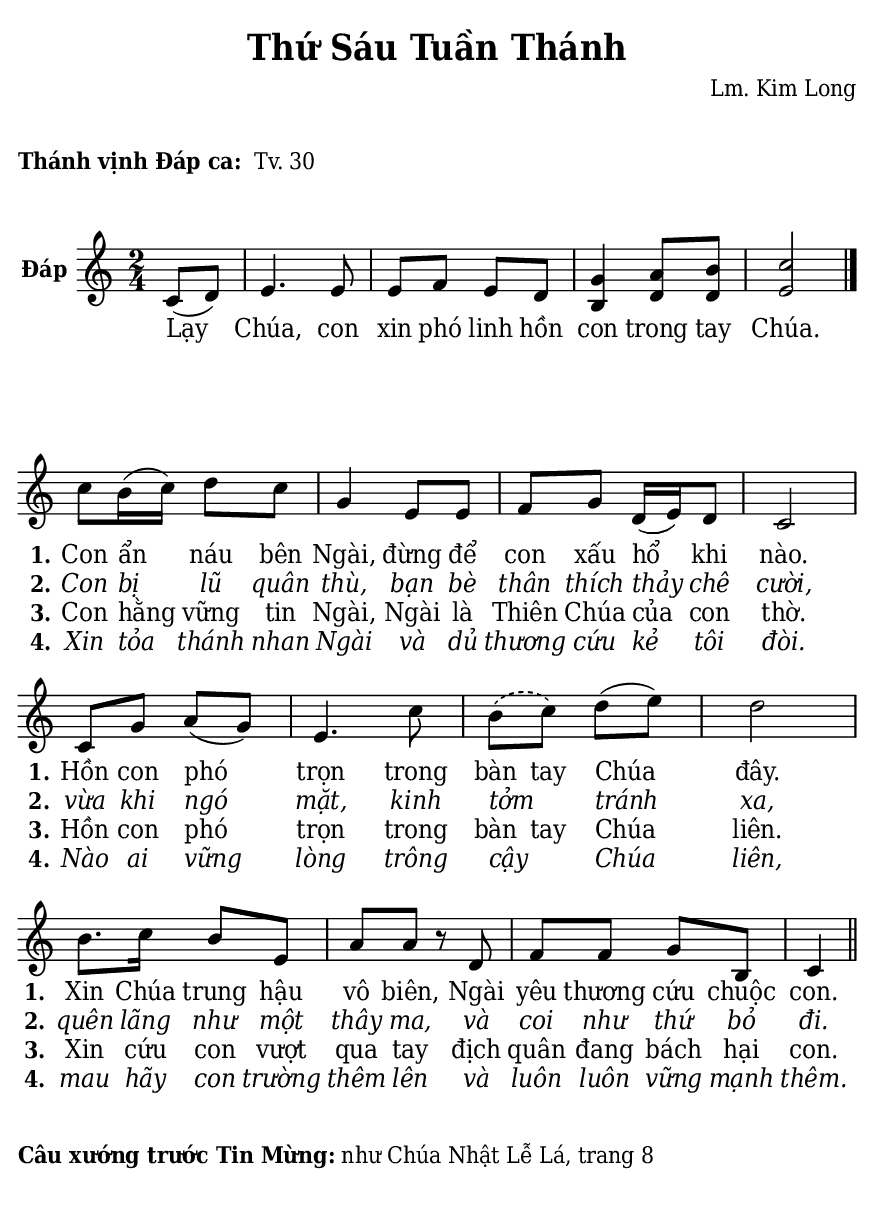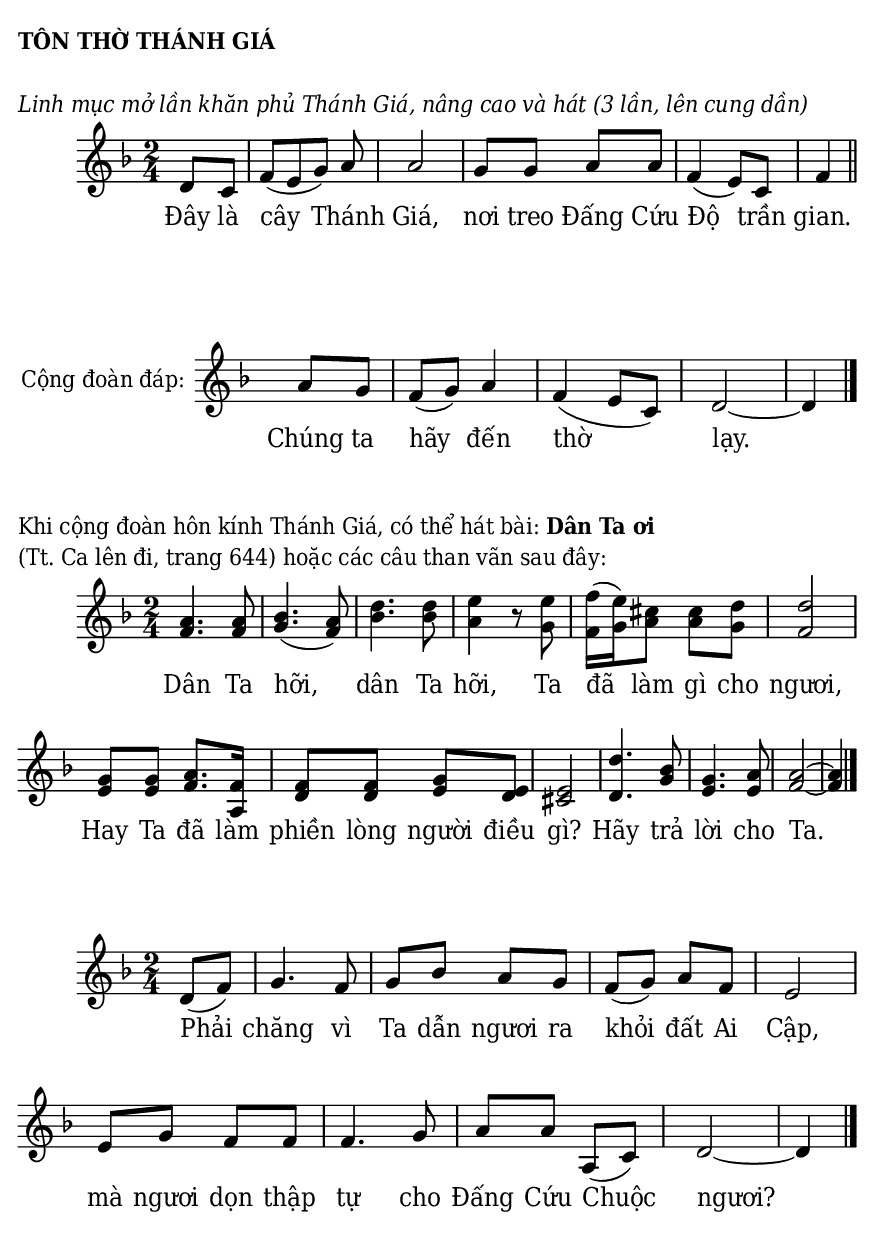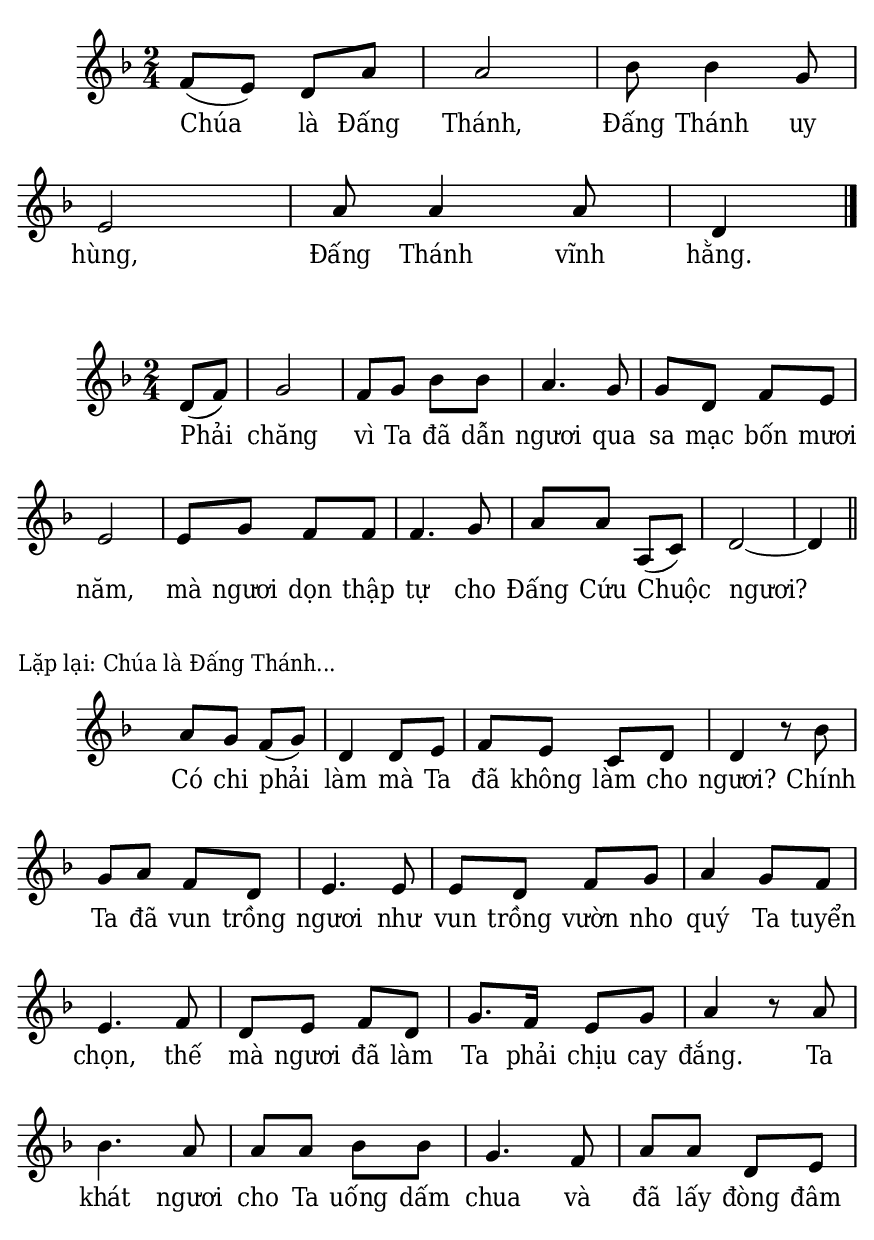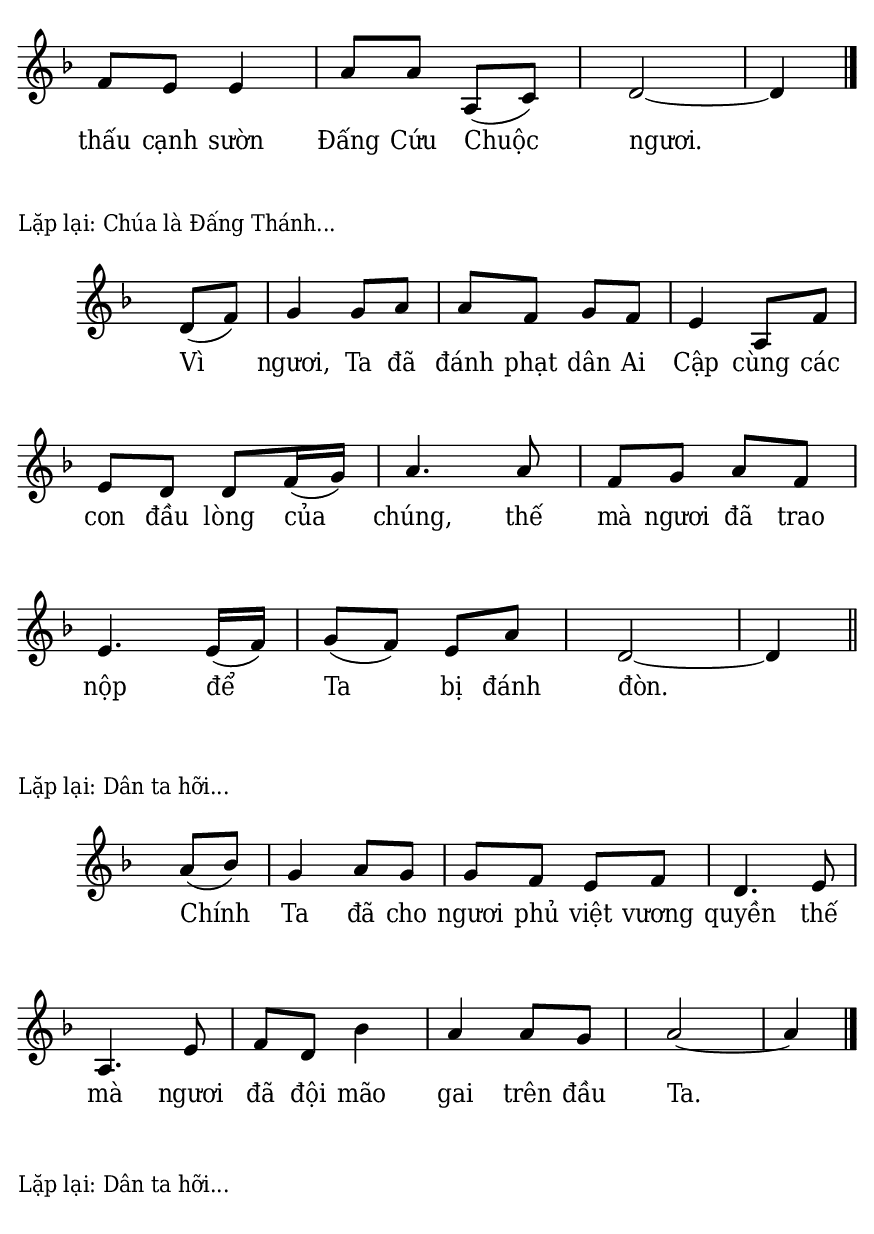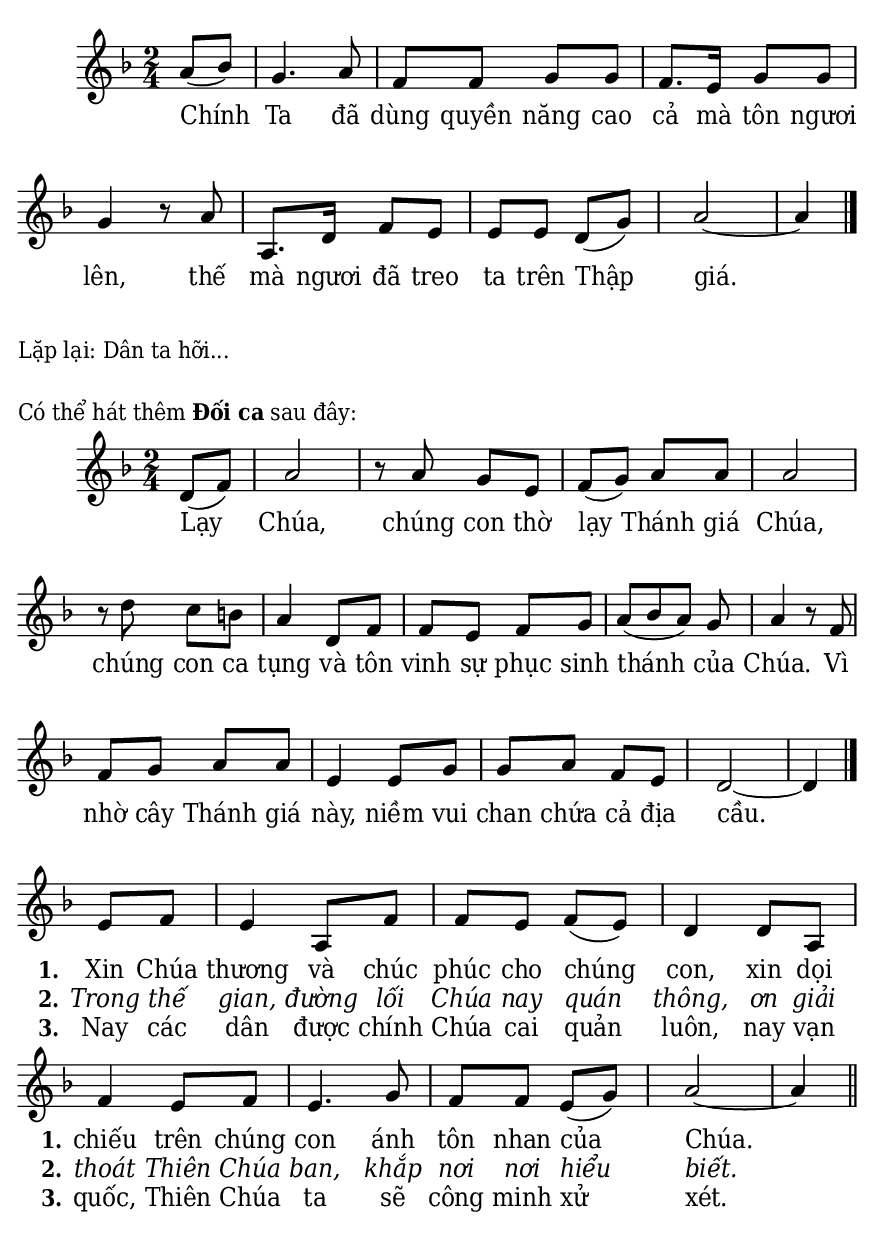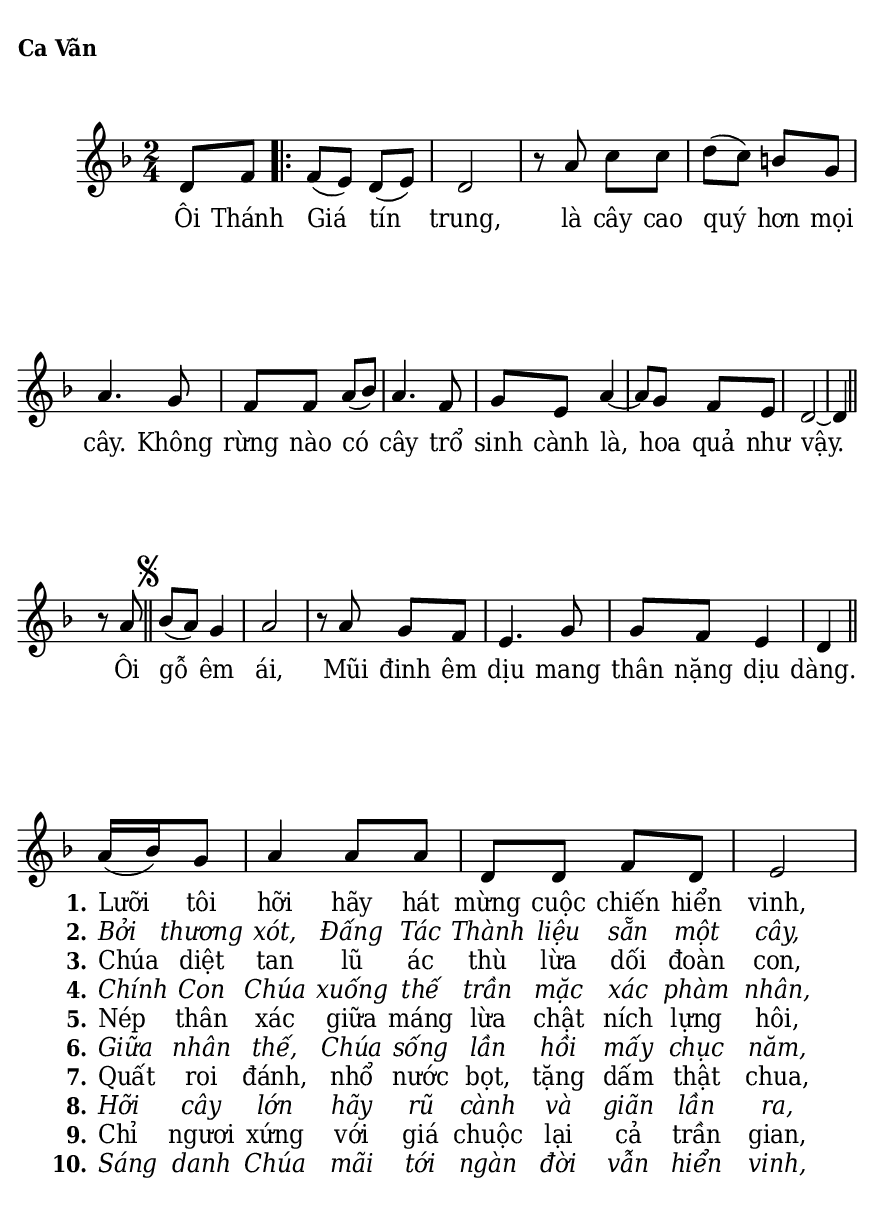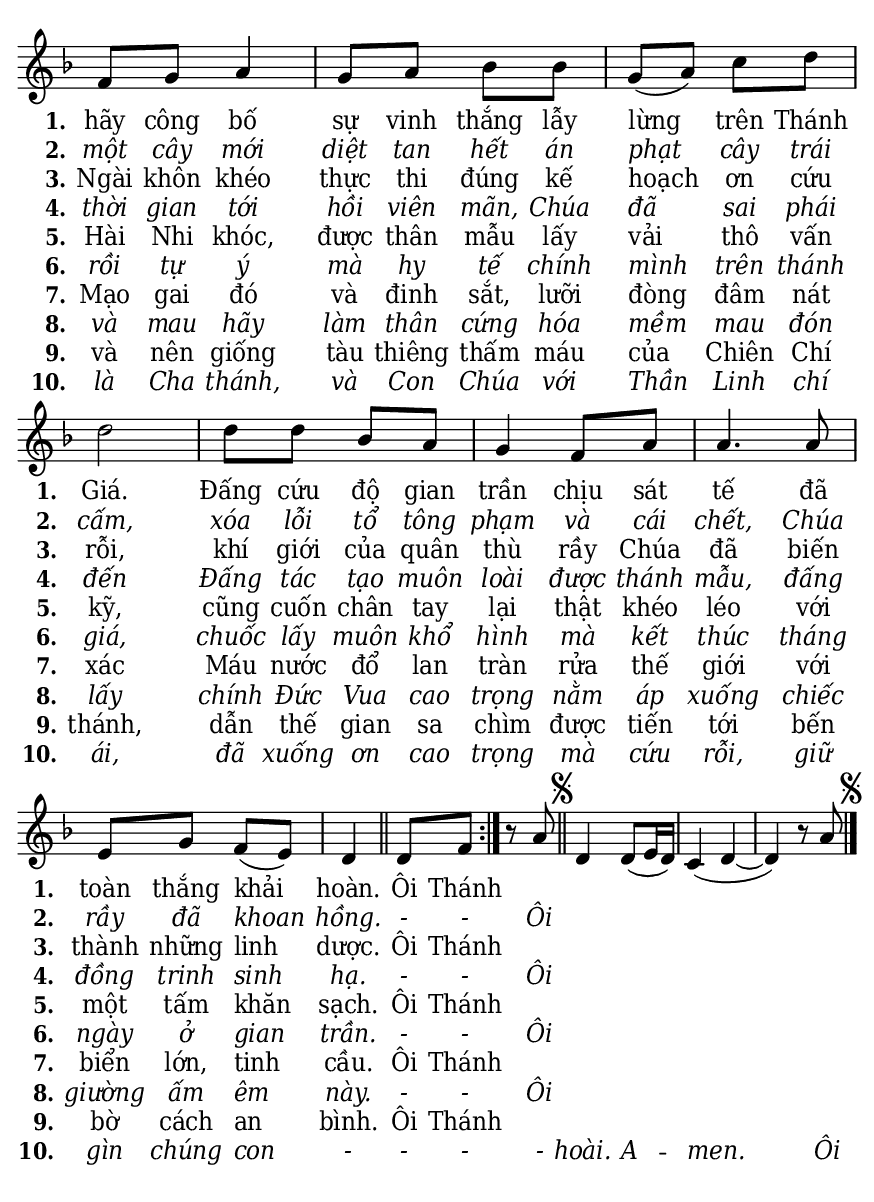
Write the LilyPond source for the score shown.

% Cài đặt chung
\version "2.22.1"
\include "english.ly"

\header {
  title = "Thứ Sáu Tuần Thánh"
  composer = "Lm. Kim Long"
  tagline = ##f
}

% mã nguồn cho những chức năng chưa hỗ trợ trong phiên bản lilypond hiện tại
% cung cấp bởi cộng đồng lilypond khi gửi email đến lilypond-user@gnu.org
% in số phiên khúc trên mỗi dòng
#(define (add-grob-definition grob-name grob-entry)
     (set! all-grob-descriptions
           (cons ((@@ (lily) completize-grob-entry)
                  (cons grob-name grob-entry))
                 all-grob-descriptions)))

#(add-grob-definition
    'StanzaNumberSpanner
    `((direction . ,LEFT)
      (font-series . bold)
      (padding . 1.0)
      (side-axis . ,X)
      (stencil . ,ly:text-interface::print)
      (X-offset . ,ly:side-position-interface::x-aligned-side)
      (Y-extent . ,grob::always-Y-extent-from-stencil)
      (meta . ((class . Spanner)
               (interfaces . (font-interface
                              side-position-interface
                              stanza-number-interface
                              text-interface))))))

\layout {
    \context {
      \Global
      \grobdescriptions #all-grob-descriptions
    }
    \context {
      \Score
      \remove Stanza_number_align_engraver
      \consists
        #(lambda (context)
           (let ((texts '())
                 (syllables '()))
             (make-engraver
              (acknowledgers
               ((stanza-number-interface engraver grob source-engraver)
                  (set! texts (cons grob texts)))
               ((lyric-syllable-interface engraver grob source-engraver)
                  (set! syllables (cons grob syllables))))
              ((stop-translation-timestep engraver)
                 (for-each
                  (lambda (text)
                    (for-each
                     (lambda (syllable)
                       (ly:pointer-group-interface::add-grob
                        text
                        'side-support-elements
                        syllable))
                     syllables))
                  texts)
                 (set! syllables '())))))
    }
    \context {
      \Lyrics
      \remove Stanza_number_engraver
      \consists
        #(lambda (context)
           (let ((text #f)
                 (last-stanza #f))
             (make-engraver
              ((process-music engraver)
                 (let ((stanza (ly:context-property context 'stanza #f)))
                   (if (and stanza (not (equal? stanza last-stanza)))
                       (let ((column (ly:context-property context
'currentCommandColumn)))
                         (set! last-stanza stanza)
                         (if text
                             (ly:spanner-set-bound! text RIGHT column))
                         (set! text (ly:engraver-make-grob engraver
'StanzaNumberSpanner '()))
                         (ly:grob-set-property! text 'text stanza)
                         (ly:spanner-set-bound! text LEFT column)))))
              ((finalize engraver)
                 (if text
                     (let ((column (ly:context-property context
'currentCommandColumn)))
                       (ly:spanner-set-bound! text RIGHT column)))))))
      \override StanzaNumberSpanner.horizon-padding = 10000
    }
}

stanzaReminderOff =
  \temporary \override StanzaNumberSpanner.after-line-breaking =
     #(lambda (grob)
        ;; Can be replaced with (not (first-broken-spanner? grob)) in 2.23.
        (if (let ((siblings (ly:spanner-broken-into (ly:grob-original grob))))
              (and (pair? siblings)
                   (not (eq? grob (car siblings)))))
            (ly:grob-suicide! grob)))

stanzaReminderOn = \undo \stanzaReminderOff
% kết thúc mã nguồn

% Nhạc
nhacMauMot = \relative c' {
  \key c \major
  \time 2/4
  \partial 4 c8 (d) |
  e4. e8 |
  e f e d |
  <g b,>4 <a d,>8 <b d,> |
  <c e,>2 \bar "|."
  
  c8 b16 (c) d8 c |
  g4 e8 e |
  f g d16 (e) d8 |
  c2 |
  c8 g' a (g) |
  e4. c'8 |
  \once \phrasingSlurDashed
  b \(c\) d (e) |
  d2 |
  b8. c16 b8 e, |
  a a r d, |
  f f g b, |
  c4 \bar "||"
}

nhacMauHai = \relative c' {
  \key f \major
  \time 2/4
  \partial 4 d8 c |
  f ([e g]) a |
  a2 |
  g8 g a a |
  f4 (e8) c |
  f4 \bar "||"
}

nhacMauBa = \relative c'' {
  \key f \major
  \time 2/4
  \partial 4 a8 g |
  f (g) a4 |
  f (e8 c) |
  d2 ~ |
  d4 \bar "|."
}

nhacMauBonA = \relative c'' {
  \key f \major
  \time 2/4
  <<
    {
      a4. a8 |
      bf4. (a8) |
      d4. d8 |
      e4 r8 e |
      f16 (e) cs8 cs d |
      d2 |
      g,8 g a8. f16 |
      f8 f g e |
      e2 |
      d'4. bf8 |
      g4. a8 |
      a2 ~ |
      a4 \bar "|." \break
    }
    {
      f4. f8 |
      g4. (f8) |
      bf4. bf8 |
      a4 r8 g |
      f16 (g) a8 a g |
      f2 |
      e8 e f8. a,16 |
      d8 d e d |
      cs2 |
      d4. g8 |
      e4. e8 |
      f2 ~ |
      f4
    }
  >>
  %\break
}

nhacMauBonB = \relative c' {
  \key f \major
  \time 2/4
  \partial 4 d8 (f) |
  g4. f8 |
  g bf a g |
  f (g) a f |
  e2 |
  e8 g f f |
  f4. g8 |
  a a a, (c) |
  d2 ~ |
  \partial 4 d4 \bar "|." \break
}

nhacMauBonC = \relative c' {
  \key f \major
  \time 2/4
  f8 (e) d a' |
  a2 |
  bf8 bf4 g8 |
  e2 |
  a8 a4 a8 |
  d,4 \bar "|." \break
}

nhacMauBonD = \relative c' {
  \key f \major
  \time 2/4
  \partial 4 d8 (f) |
  g2 |
  f8 g bf bf |
  a4. g8 |
  g d f e |
  e2 |
  e8 g f f |
  f4. g8 |
  a a a, (c) |
  d2 ~ |
  d4 \bar "||"
}

nhacMauNam = \relative c'' {
  \key f \major
  \time 2/4
  a8 g f (g) |
  d4 d8 e |
  f e c d |
  d4 r8 bf' |
  g a f d |
  e4. e8 |
  e d f g |
  a4 g8 f |
  e4. f8 |
  d e f d |
  g8. f16 e8 g |
  a4 r8 a |
  bf4. a8 |
  a a bf bf |
  g4. f8 |
  a a d, e |
  f e e4 |
  a8 a a, (c) |
  d2 ~ |
  d4 \bar "|."
}

nhacMauSau = \relative c' {
  \key f \major
  \time 2/4
  \partial 4 d8 (f) |
  g4 g8 a |
  a f g f |
  e4 a,8 f' |
  e d d f16 (g) |
  a4. a8 |
  f g a f |
  e4. e16 (f) |
  g8 (f) e a |
  d,2 ~ |
  d4 \bar "||"
}

nhacMauBay = \relative c'' {
  \key f \major
  \time 2/4
  \partial 4 a8 (bf) |
  g4 a8 g |
  g f e f |
  d4. e8 |
  a,4. e'8 |
  f d bf'4 |
  a a8 g |
  a2 ~ |
  a4 \bar "|."
}

nhacMauTam = \relative c'' {
  \key f \major
  \time 2/4
  \partial 4 a8 (bf) |
  g4. a8 |
  f f g g |
  f8. e16 g8 g |
  g4 r8 a |
  a,8. d16 f8 e |
  e e d (g) |
  a2 ~ |
  a4 \bar "|."
}

nhacMauChin = \relative c' {
  \key f \major
  \time 2/4
  \partial 4 d8 (f) |
  a2 |
  r8 a g e |
  f (g) a a |
  a2 |
  r8 d c b! |
  a4 d,8 f |
  f e f g |
  a ([bf a]) g |
  a4 r8 f |
  f g a a |
  e4 e8 g |
  g a f e |
  d2 ~ |
  d4 \bar "|." \break
  
  e8 f |
  e4 a,8 f' |
  f e f (e) |
  d4 d8 a |
  f'4 e8 f |
  e4. g8 |
  f f e (g) |
  a2 ~ |
  a4 \bar "||"
}

nhacMauMuoi = \relative c' {
  \key f \major
  \time 2/4
  \partial 4 d8 f \bar ".|:"
  f (e) d (e) |
  d2 |
  r8 a' c c |
  d (c) b! g |
  a4. g8 |
  f f a (bf) |
  a4. f8 |
  g e a4 ~ |
  a8 g f e |
  d2 ~ |
  d4 \bar "||" \break
  
  r8 a'
  \once \override Score.RehearsalMark.font-size = #0.1
  \mark \markup { \musicglyph #"scripts.segno" }
  \bar "||"
  bf (a) g4 |
  a2 |
  r8 a g f |
  e4. g8 |
  g f e4 |
  d \bar "||" \break
  
  a'16 (bf) g8 |
  a4 a8 a |
  d, d f d |
  e2 |
  f8 g a4 |
  g8 a bf bf |
  g (a) c d |
  d2 |
  d8 d bf a |
  g4 f8 a |
  a4. a8 |
  e g f (e) |
  \partial 4 d4 \bar "||"
  d8 f \bar ":|."
  r8 a
  \once \override Score.RehearsalMark.font-size = #0.1
  \mark \markup { \musicglyph #"scripts.segno" }
  \bar "||"
  d,4 d8 (e16 d) |
  c4 ( d ~ |
  d) r8 a' \bar "|."
  \once \override Score.RehearsalMark.font-size = #0.1
  \mark \markup { \musicglyph #"scripts.segno" }
}

% Lời
loiMauMot = \lyricmode {
  Lạy Chúa, con xin phó linh hồn con trong tay Chúa.
  <<
    {
      \set stanza = "1."
      Con ẩn náu bên Ngài, đừng để con xấu hổ khi nào.
      Hồn con phó trọn trong bàn tay Chúa đây.
      Xin Chúa trung hậu vô biên, Ngài yêu thương cứu chuộc con.
      
    }
    \new Lyrics {
      \set associatedVoice = "beSop"
      \set stanza = "2."
      \override Lyrics.LyricText.font-shape = #'italic
      Con bị lũ quân thù, bạn bè thân thích thảy chê cười,
      vừa khi ngó mặt, kinh tởm _ tránh xa,
      quên lãng như một thây ma, và coi như thứ bỏ đi.
    }
    \new Lyrics {
      \set associatedVoice = "beSop"
      \set stanza = "3."
      Con hằng vững tin Ngài, Ngài là Thiên Chúa của con thờ.
      Hồn con phó trọn trong bàn tay Chúa liên.
      Xin cứu con vượt qua tay địch quân đang bách hại con.
    }
    \new Lyrics {
      \set associatedVoice = "beSop"
      \set stanza = "4."
      \override Lyrics.LyricText.font-shape = #'italic
      Xin tỏa thánh nhan Ngài và dủ thương cứu kẻ tôi đòi.
      Nào ai vững lòng trông cậy _ Chúa liên,
      mau hãy con trường thêm lên và luôn luôn vững mạnh thêm.
    }
  >>
}

loiMauHai = \lyricmode {
  Đây là cây Thánh Giá, nơi treo Đấng Cứu Độ trần gian.
}

loiMauBa = \lyricmode {
  Chúng ta hãy đến thờ lạy.
}

loiMauBonA = \lyricmode {
  Dân Ta hỡi, dân Ta hỡi, Ta đã làm gì cho ngươi,
  Hay Ta đã làm phiền lòng người điều gì?
  Hãy trả lời cho Ta.
}

loiMauBonB = \lyricmode {
  Phải chăng vì Ta dẫn ngươi ra khỏi đất Ai Cập,
  mà ngươi dọn thập tự cho Đấng Cứu Chuộc ngươi?
}

loiMauBonC = \lyricmode {
  Chúa là Đấng Thánh, Đấng Thánh uy hùng, Đấng Thánh vĩnh hằng.
}

loiMauBonD = \lyricmode {
  Phải chăng vì Ta đã dẫn ngươi qua sa mạc bốn mươi năm,
  mà ngươi dọn thập tự cho Đấng Cứu Chuộc ngươi?
}

loiMauNam = \lyricmode {
  Có chi phải làm mà Ta đã không làm cho ngươi?
  Chính Ta đã vun trồng ngươi như vun trồng vườn nho quý Ta tuyển chọn,
  thế mà ngươi đã làm Ta phải chịu cay đắng.
  Ta khát ngươi cho Ta uống dấm chua
  và đã lấy đòng đâm thấu cạnh sườn Đấng Cứu Chuộc ngươi.
}

loiMauSau = \lyricmode {
  Vì ngươi, Ta đã đánh phạt dân Ai Cập
  cùng các con đầu lòng của chúng,
  thế mà ngươi đã trao nộp để Ta bị đánh đòn.
}

loiMauBay = \lyricmode {
  Chính Ta đã cho ngươi phủ việt vương quyền
  thế mà ngươi đã đội mão gai trên đầu Ta.
}

loiMauTam = \lyricmode {
  Chính Ta đã dùng quyền năng cao cả mà tôn ngươi lên,
  thế mà ngươi đã treo ta trên Thập giá.
}

loiMauChin = \lyricmode {
  Lạy Chúa, chúng con thờ lạy Thánh giá Chúa,
  chúng con ca tụng và tôn vinh sự phục sinh thánh của Chúa.
  Vì nhờ cây Thánh giá này, niềm vui chan chứa cả địa cầu.
  <<
    {
      \set stanza = "1."
      Xin Chúa thương và chúc phúc cho chúng con,
      xin dọi chiếu trên chúng con ánh tôn nhan của Chúa.
    }
    \new Lyrics {
      \set associatedVoice = "beSop"
      \set stanza = "2."
      \override Lyrics.LyricText.font-shape = #'italic
      Trong thế gian, đường lối Chúa nay quán thông,
      ơn giải thoát Thiên Chúa ban,
      khắp nơi nơi hiểu biết.
    }
    \new Lyrics {
      \set associatedVoice = "beSop"
      \set stanza = "3."
      Nay các dân được chính Chúa cai quản luôn,
      nay vạn quốc, Thiên Chúa ta sẽ công minh xử xét.
    }
  >>
}

loiMauMuoi = \lyricmode {
  Ôi Thánh Giá tín trung, là cây cao quý hơn mọi cây.
  Không rừng nào có cây trổ sinh cành là, hoa quả như vậy.
  Ôi gỗ êm ái, Mũi đinh êm dịu mang thân nặng dịu dàng.
  <<
    {
      \set stanza = "1."
      Lưỡi tôi hỡi hãy hát mừng cuộc chiến hiển vinh,
      hãy công bố sự vinh thắng lẫy lừng trên Thánh Giá.
      Đấng cứu độ gian trần chịu sát tế đã toàn thắng khải hoàn.
      Ôi Thánh
    }
    \new Lyrics {
      \set associatedVoice = "beSop"
      \set stanza = "2."
      \override Lyrics.LyricText.font-shape = #'italic
      Bởi thương xót, Đấng Tác Thành liệu sẵn một cây,
      một cây mới diệt tan hết án phạt cây trái cấm,
      xóa lỗi tổ tông phạm và cái chết,
      Chúa rầy đã khoan hồng.
      - - Ôi
    }
    \new Lyrics {
      \set associatedVoice = "beSop"
      \set stanza = "3."
      Chúa diệt tan lũ ác thù lừa dối đoàn con,
      Ngài khôn khéo thực thi đúng kế hoạch ơn cứu rỗi,
      khí giới của quân thù rầy Chúa đã biến thành những linh dược.
      Ôi Thánh
    }
    \new Lyrics {
      \set associatedVoice = "beSop"
      \set stanza = "4."
      \override Lyrics.LyricText.font-shape = #'italic
      Chính Con Chúa xuống thế trần mặc xác phàm nhân,
      thời gian tới hồi viên mãn, Chúa đã sai phái đến
      Đấng tác tạo muôn loài được thánh mẫu,
      đấng đồng trinh sinh hạ.
      - - Ôi
    }
    \new Lyrics {
      \set associatedVoice = "beSop"
      \set stanza = "5."
      Nép thân xác giữa máng lừa chật ních lựng hôi,
      Hài Nhi khóc, được thân mẫu lấy vải thô vấn kỹ,
      cũng cuốn chân tay lại thật khéo léo với một tấm khăn sạch.
      Ôi Thánh
    }
    \new Lyrics {
      \set associatedVoice = "beSop"
      \set stanza = "6."
      \override Lyrics.LyricText.font-shape = #'italic
      Giữa nhân thế, Chúa sống lần hồi mấy chục năm,
      rồi tự ý mà hy tế chính mình trên thánh giá,
      chuốc lấy muôn khổ hình mà kết thúc tháng ngày ở gian trần.
      - - Ôi
    }
    \new Lyrics {
      \set associatedVoice = "beSop"
      \set stanza = "7."
      Quất roi đánh, nhổ nước bọt, tặng dấm thật chua,
      Mạo gai đó và đinh sắt, lưỡi đòng đâm nát xác
      Máu nước đổ lan tràn rửa thế giới với biển lớn, tinh cầu.
      Ôi Thánh
    }
    \new Lyrics {
      \set associatedVoice = "beSop"
      \set stanza = "8."
      \override Lyrics.LyricText.font-shape = #'italic
      Hỡi cây lớn hãy rũ cành và giãn lần ra,
      và mau hãy làm thân cứng hóa mềm mau đón lấy
      chính Đức Vua cao trọng nằm áp xuống chiếc giường ấm êm này.
      - - Ôi
    }
    \new Lyrics {
      \set associatedVoice = "beSop"
      \set stanza = "9."
      Chỉ ngươi xứng với giá chuộc lại cả trần gian,
      và nên giống tàu thiêng thấm máu của Chiên Chí thánh,
      dẫn thế gian sa chìm được tiến tới bến bờ cách an bình.
      Ôi Thánh
    }
    \new Lyrics {
      \set associatedVoice = "beSop"
      \set stanza = "10."
      \override Lyrics.LyricText.font-shape = #'italic
      Sáng danh Chúa mãi tới ngàn đời vẫn hiển vinh,
      là Cha thánh, và Con Chúa với Thần Linh chí ái,
      đã xuống ơn cao trọng mà cứu rỗi,
      giữ gìn chúng con - - - - hoài.
      A -- men.
      Ôi
    }
  >>
}

% Dàn trang
\paper {
  #(set-paper-size "a5")
  top-margin = 3\mm
  bottom-margin = 3\mm
  left-margin = 3\mm
  right-margin = 3\mm
  indent = #0
  #(define fonts
	 (make-pango-font-tree "Deja Vu Serif Condensed"
	 		       "Deja Vu Serif Condensed"
			       "Deja Vu Serif Condensed"
			       (/ 20 20)))
  print-page-number = ##f
  page-count = 7
}

\markup {
  \vspace #2
  \bold "Thánh vịnh Đáp ca:" \normal-text " Tv. 30"
}

\score {
  <<
    \new Staff \with {
      instrumentName = \markup { \bold "Đáp" }} <<
        \clef treble
        \new Voice = beSop {
          \nhacMauMot
        }
      \new Lyrics \lyricsto beSop \loiMauMot
    >>
  >>
  \layout {
    indent = 10
    \override Lyrics.LyricSpace.minimum-distance = #0.6
    \override Score.BarNumber.break-visibility = ##(#f #f #f)
    \override Score.SpacingSpanner.uniform-stretching = ##t
    ragged-last = ##f
  }
}

\markup {
  \vspace #2
  \column {
      \left-align {
        \line {
          \bold "Câu xướng trước Tin Mừng:" \normal-text "như Chúa Nhật Lễ Lá, trang 8"
        }
      }
  }
}

\pageBreak

\markup {
  %\vspace #2
  \column {
        \line {
          \bold "TÔN THỜ THÁNH GIÁ"
        }
        \null
        \line {
          \normal-text \italic "Linh mục mở lần khăn phủ Thánh Giá, nâng cao và hát (3 lần, lên cung dần)"
        }
      }
}

\score {
  <<
    \new Staff <<
        \clef treble
        \new Voice = beSop {
          \nhacMauHai
        }
      \new Lyrics \lyricsto beSop \loiMauHai
    >>
  >>
  \layout {
    indent = 10
    \override Lyrics.LyricSpace.minimum-distance = #0.7
    \override Score.BarNumber.break-visibility = ##(#f #f #f)
    \override Score.SpacingSpanner.uniform-stretching = ##t
    \override LyricHyphen.minimum-distance = #1.5
    ragged-last = ##f
  }
}

\markup {
  %\vspace #2
}

\score {
  <<
    \new Staff \with {
      instrumentName = \markup { "Cộng đoàn đáp:" }} <<
        \clef treble
        \new Voice = beSop {
          \nhacMauBa
        }
      \new Lyrics \lyricsto beSop \loiMauBa
    >>
  >>
  \layout {
    indent = 30
    \override Staff.TimeSignature.transparent = ##t
    \override Lyrics.LyricSpace.minimum-distance = #0.7
    \override Score.BarNumber.break-visibility = ##(#f #f #f)
    \override Score.SpacingSpanner.uniform-stretching = ##t
    \override LyricHyphen.minimum-distance = #1.5
    ragged-last = ##f
  }
}

\markup {
  \vspace #2
  \column {
    \left-align {
      \line {
        "Khi cộng đoàn hôn kính Thánh Giá, có thể hát bài:" \bold "Dân Ta ơi"
      }
      \line {
        "(Tt. Ca lên đi, trang 644) hoặc các câu than vãn sau đây:"
      }
    }
  }
}

\score {
  <<
    \new Staff <<
        \clef treble
        \new Voice = beSop {
          \nhacMauBonA
        }
      \new Lyrics \lyricsto beSop \loiMauBonA
    >>
  >>
  \layout {
    indent = 10
    \override Lyrics.LyricSpace.minimum-distance = #1
    \override Score.BarNumber.break-visibility = ##(#f #f #f)
    \override Score.SpacingSpanner.uniform-stretching = ##t
    ragged-last = ##f
  }
}

\score {
  <<
    \new Staff <<
        \clef treble
        \new Voice = beSop {
          \nhacMauBonB
        }
      \new Lyrics \lyricsto beSop \loiMauBonB
    >>
  >>
  \layout {
    indent = 10
    \override Lyrics.LyricSpace.minimum-distance = #1
    \override Score.BarNumber.break-visibility = ##(#f #f #f)
    \override Score.SpacingSpanner.uniform-stretching = ##t
    ragged-last = ##f
  }
}

\score {
  <<
    \new Staff <<
        \clef treble
        \new Voice = beSop {
          \nhacMauBonC
        }
      \new Lyrics \lyricsto beSop \loiMauBonC
    >>
  >>
  \layout {
    indent = 10
    \override Lyrics.LyricSpace.minimum-distance = #1
    \override Score.BarNumber.break-visibility = ##(#f #f #f)
    \override Score.SpacingSpanner.uniform-stretching = ##t
    ragged-last = ##f
  }
}

\score {
  <<
    \new Staff <<
        \clef treble
        \new Voice = beSop {
          \nhacMauBonD
        }
      \new Lyrics \lyricsto beSop \loiMauBonD
    >>
  >>
  \layout {
    indent = 10
    \override Lyrics.LyricSpace.minimum-distance = #1
    \override Score.BarNumber.break-visibility = ##(#f #f #f)
    \override Score.SpacingSpanner.uniform-stretching = ##t
    ragged-last = ##f
  }
}

\markup {
  \vspace #2
  "Lặp lại: Chúa là Đấng Thánh..."
}


\score {
  <<
    \new Staff <<
        \clef treble
        \new Voice = beSop {
          \nhacMauNam
        }
      \new Lyrics \lyricsto beSop \loiMauNam
    >>
  >>
  \layout {
    indent = 10
    \override Staff.TimeSignature.transparent = ##t
    \override Lyrics.LyricSpace.minimum-distance = #1
    \override Score.BarNumber.break-visibility = ##(#f #f #f)
    \override Score.SpacingSpanner.uniform-stretching = ##t
    ragged-last = ##f
  }
}

\markup {
  \vspace #2
  "Lặp lại: Chúa là Đấng Thánh..."
}

\score {
  <<
    \new Staff <<
        \clef treble
        \new Voice = beSop {
          \nhacMauSau
        }
      \new Lyrics \lyricsto beSop \loiMauSau
    >>
  >>
  \layout {
    indent = 10
    \override Staff.TimeSignature.transparent = ##t
    \override Lyrics.LyricSpace.minimum-distance = #1
    \override Score.BarNumber.break-visibility = ##(#f #f #f)
    \override Score.SpacingSpanner.uniform-stretching = ##t
    ragged-last = ##f
  }
}

\markup {
  \vspace #2
  "Lặp lại: Dân ta hỡi..."
}

\score {
  <<
    \new Staff <<
        \clef treble
        \new Voice = beSop {
          \nhacMauBay
        }
      \new Lyrics \lyricsto beSop \loiMauBay
    >>
  >>
  \layout {
    indent = 10
    \override Staff.TimeSignature.transparent = ##t
    \override Lyrics.LyricSpace.minimum-distance = #1
    \override Score.BarNumber.break-visibility = ##(#f #f #f)
    \override Score.SpacingSpanner.uniform-stretching = ##t
    ragged-last = ##f
  }
}

\markup {
  \vspace #2
  "Lặp lại: Dân ta hỡi..."
}


\score {
  <<
    \new Staff <<
        \clef treble
        \new Voice = beSop {
          \nhacMauTam
        }
      \new Lyrics \lyricsto beSop \loiMauTam
    >>
  >>
  \layout {
    indent = 10
    \override Lyrics.LyricSpace.minimum-distance = #1
    \override Score.BarNumber.break-visibility = ##(#f #f #f)
    \override Score.SpacingSpanner.uniform-stretching = ##t
    ragged-last = ##f
  }
}

\markup {
  \vspace #2
  \column {
    \left-align {
      \line {
        "Lặp lại: Dân ta hỡi..."
      }
      \null
      \line {
        "Có thể hát thêm" \bold "Đối ca" \normal-text "sau đây:"
      }
    }
  }
}

\score {
  <<
    \new Staff <<
        \clef treble
        \new Voice = beSop {
          \nhacMauChin
        }
      \new Lyrics \lyricsto beSop \loiMauChin
    >>
  >>
  \layout {
    indent = 10
    \override Lyrics.LyricSpace.minimum-distance = #0.8
    \override Score.BarNumber.break-visibility = ##(#f #f #f)
    \override Score.SpacingSpanner.uniform-stretching = ##t
    ragged-last = ##f
  }
}

\pageBreak

\markup {
  \vspace #2
  \bold "Ca Vãn"
}

\score {
  <<
    \new Staff <<
        \clef treble
        \new Voice = beSop {
          \nhacMauMuoi
        }
      \new Lyrics \lyricsto beSop \loiMauMuoi
    >>
  >>
  \layout {
    indent = 10
    \override Lyrics.LyricSpace.minimum-distance = #1
    \override Score.BarNumber.break-visibility = ##(#f #f #f)
    \override Score.SpacingSpanner.uniform-stretching = ##t
    ragged-last = ##f
  }
}
